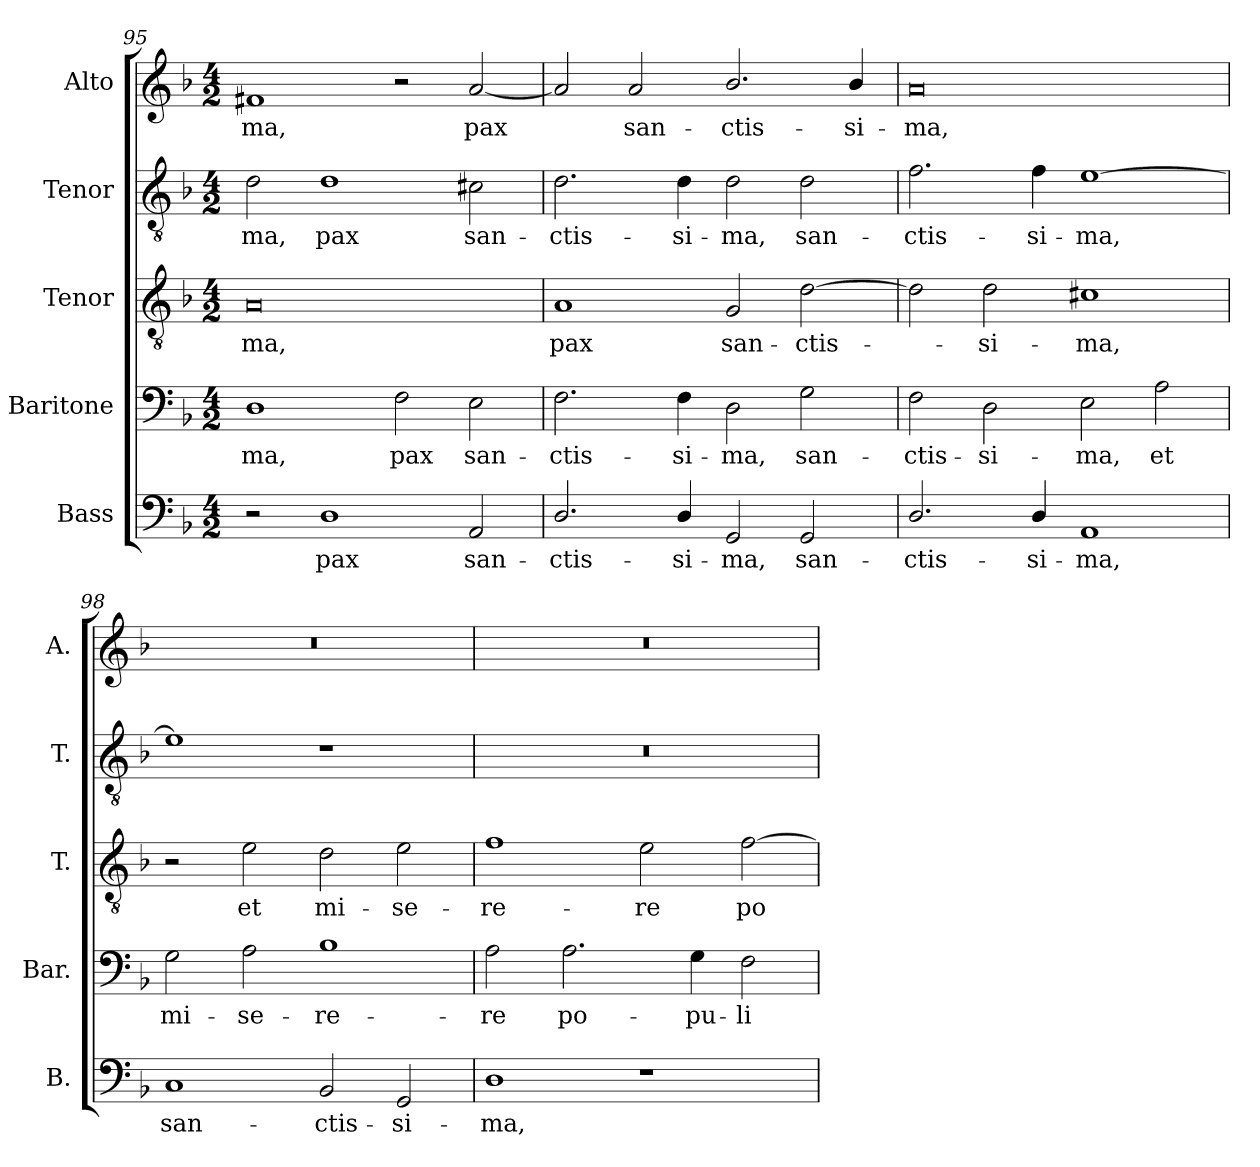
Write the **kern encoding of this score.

**kern	**text	**kern	**text	**kern	**text	**kern	**text	**kern	**text
*part5	*part5	*part4	*part4	*part3	*part3	*part2	*part2	*part1	*part1
*staff5	*staff5	*staff4	*staff4	*staff3	*staff3	*staff2	*staff2	*staff1	*staff1
*I"Bass	*	*I"Baritone	*	*I"Tenor	*	*I"Tenor	*	*I"Alto	*
*I'B.	*	*I'Bar.	*	*I'T.	*	*I'T.	*	*I'A.	*
!!LO:LB:g=z
*clefF4	*	*clefF4	*	*clefGv2	*	*clefGv2	*	*clefG2	*
*	*	*	*	*ITrd7c12	*	*ITrd7c12	*	*	*
*k[b-]	*	*k[b-]	*	*k[b-]	*	*k[b-]	*	*k[b-]	*
*F:	*	*F:	*	*F:	*	*F:	*	*F:	*
*M4/2	*	*M4/2	*	*M4/2	*	*M4/2	*	*M4/2	*
=95	=95	=95	=95	=95	=95	=95	=95	=95	=95
!	!	!	!LO:LY:b:color=#000000	!	!	!	!	!	!
!	!	!	!	!	!LO:LY:b:color=#000000	!	!	!	!
!	!	!	!	!	!	!	!LO:LY:b:color=#000000	!	!
!	!	!	!	!	!	!	!	!	!LO:LY:b:color=#000000
2r	.	1Di	-ma,	0AAi	-ma,	2Di\	-ma,	1f#Xi	-ma,
!	!LO:LY:b:color=#000000	!	!	!	!	!	!	!	!
!	!	!	!	!	!	!	!LO:LY:b:color=#000000	!	!
1Di	pax	.	.	.	.	1Di	pax	.	.
!	!	!	!LO:LY:b:color=#000000	!	!	!	!	!	!
.	.	2Fi\	pax	.	.	.	.	2r	.
!	!LO:LY:b:color=#000000	!	!	!	!	!	!	!	!
!	!	!	!LO:LY:b:color=#000000	!	!	!	!	!	!
!	!	!	!	!	!	!	!LO:LY:b:color=#000000	!	!
!	!	!	!	!	!	!	!	!	!LO:LY:b:color=#000000
2AAi/	san-	2Ei\	san-	.	.	2C#Xi\	san-	[2ai/	pax
=96	=96	=96	=96	=96	=96	=96	=96	=96	=96
!	!LO:LY:b:color=#000000	!	!	!	!	!	!	!	!
!	!	!	!LO:LY:b:color=#000000	!	!	!	!	!	!
!	!	!	!	!	!LO:LY:b:color=#000000	!	!	!	!
!	!	!	!	!	!	!	!LO:LY:b:color=#000000	!	!
2.Di/	-ctis-	2.Fi\	-ctis-	1AAi	pax	2.Di\	-ctis-	2ai/]	.
!	!	!	!	!	!	!	!	!	!LO:LY:b:color=#000000
.	.	.	.	.	.	.	.	2ai/	san-
!	!LO:LY:b:color=#000000	!	!	!	!	!	!	!	!
!	!	!	!LO:LY:b:color=#000000	!	!	!	!	!	!
!	!	!	!	!	!	!	!LO:LY:b:color=#000000	!	!
4Di/	-si-	4Fi\	-si-	.	.	4Di\	-si-	.	.
!	!LO:LY:b:color=#000000	!	!	!	!	!	!	!	!
!	!	!	!LO:LY:b:color=#000000	!	!	!	!	!	!
!	!	!	!	!	!LO:LY:b:color=#000000	!	!	!	!
!	!	!	!	!	!	!	!LO:LY:b:color=#000000	!	!
!	!	!	!	!	!	!	!	!	!LO:LY:b:color=#000000
2GGi/	-ma,	2Di\	-ma,	2GGi/	san-	2Di\	-ma,	2.b-i/	-ctis-
!	!LO:LY:b:color=#000000	!	!	!	!	!	!	!	!
!	!	!	!LO:LY:b:color=#000000	!	!	!	!	!	!
!	!	!	!	!	!LO:LY:b:color=#000000	!	!	!	!
!	!	!	!	!	!	!	!LO:LY:b:color=#000000	!	!
2GGi/	san-	2Gi\	san-	[2Di\	-ctis-	2Di\	san-	.	.
!	!	!	!	!	!	!	!	!	!LO:LY:b:color=#000000
.	.	.	.	.	.	.	.	4b-i/	-si-
=97	=97	=97	=97	=97	=97	=97	=97	=97	=97
!	!LO:LY:b:color=#000000	!	!	!	!	!	!	!	!
!	!	!	!LO:LY:b:color=#000000	!	!	!	!	!	!
!	!	!	!	!	!	!	!LO:LY:b:color=#000000	!	!
!	!	!	!	!	!	!	!	!	!LO:LY:b:color=#000000
2.Di/	-ctis-	2Fi\	-ctis-	2Di\]	.	2.Fi\	-ctis-	0ai	-ma,
!	!	!	!LO:LY:b:color=#000000	!	!	!	!	!	!
!	!	!	!	!	!LO:LY:b:color=#000000	!	!	!	!
.	.	2Di\	-si-	2Di\	-si-	.	.	.	.
!	!LO:LY:b:color=#000000	!	!	!	!	!	!	!	!
!	!	!	!	!	!	!	!LO:LY:b:color=#000000	!	!
4Di/	-si-	.	.	.	.	4Fi\	-si-	.	.
!	!LO:LY:b:color=#000000	!	!	!	!	!	!	!	!
!	!	!	!LO:LY:b:color=#000000	!	!	!	!	!	!
!	!	!	!	!	!LO:LY:b:color=#000000	!	!	!	!
!	!	!	!	!	!	!	!LO:LY:b:color=#000000	!	!
1AAi	-ma,	2Ei\	-ma,	1C#Xi	-ma,	[1Ei	-ma,	.	.
!	!	!	!LO:LY:b:color=#000000	!	!	!	!	!	!
.	.	2Ai\	et	.	.	.	.	.	.
=98	=98	=98	=98	=98	=98	=98	=98	=98	=98
!	!LO:LY:b:color=#000000	!	!	!	!	!	!	!	!
!	!	!	!LO:LY:b:color=#000000	!	!	!	!	!LO:N:vis=1	!
1Ci	san-	2Gi\	mi-	2r	.	1Ei]	.	0r	.
!	!	!	!LO:LY:b:color=#000000	!	!	!	!	!	!
!	!	!	!	!	!LO:LY:b:color=#000000	!	!	!	!
.	.	2Ai\	-se-	2Ei\	et	.	.	.	.
!	!LO:LY:b:color=#000000	!	!	!	!	!	!	!	!
!	!	!	!LO:LY:b:color=#000000	!	!	!	!	!	!
!	!	!	!	!	!LO:LY:b:color=#000000	!	!	!	!
2BB-i/	-ctis-	1B-i	-re-	2Di\	mi-	1r	.	.	.
!	!LO:LY:b:color=#000000	!	!	!	!	!	!	!	!
!	!	!	!	!	!LO:LY:b:color=#000000	!	!	!	!
2GGi/	-si-	.	.	2Ei\	-se-	.	.	.	.
=99	=99	=99	=99	=99	=99	=99	=99	=99	=99
!	!LO:LY:b:color=#000000	!	!	!	!	!	!	!	!
!	!	!	!LO:LY:b:color=#000000	!	!	!	!	!	!
!	!	!	!	!	!LO:LY:b:color=#000000	!LO:N:vis=1	!	!LO:N:vis=1	!
1Di	-ma,	2Ai\	-re	1Fi	-re-	0r	.	0r	.
!	!	!	!LO:LY:b:color=#000000	!	!	!	!	!	!
.	.	2.Ai\	po-	.	.	.	.	.	.
!	!	!	!	!	!LO:LY:b:color=#000000	!	!	!	!
1r	.	.	.	2Ei\	-re	.	.	.	.
!	!	!	!LO:LY:b:color=#000000	!	!	!	!	!	!
.	.	4Gi\	-pu-	.	.	.	.	.	.
!	!	!	!LO:LY:b:color=#000000	!	!	!	!	!	!
!	!	!	!	!	!LO:LY:b:color=#000000	!	!	!	!
.	.	2Fi\	-li	[2Fi\	po-	.	.	.	.
=	=	=	=	=	=	=	=	=	=
*-	*-	*-	*-	*-	*-	*-	*-	*-	*-
